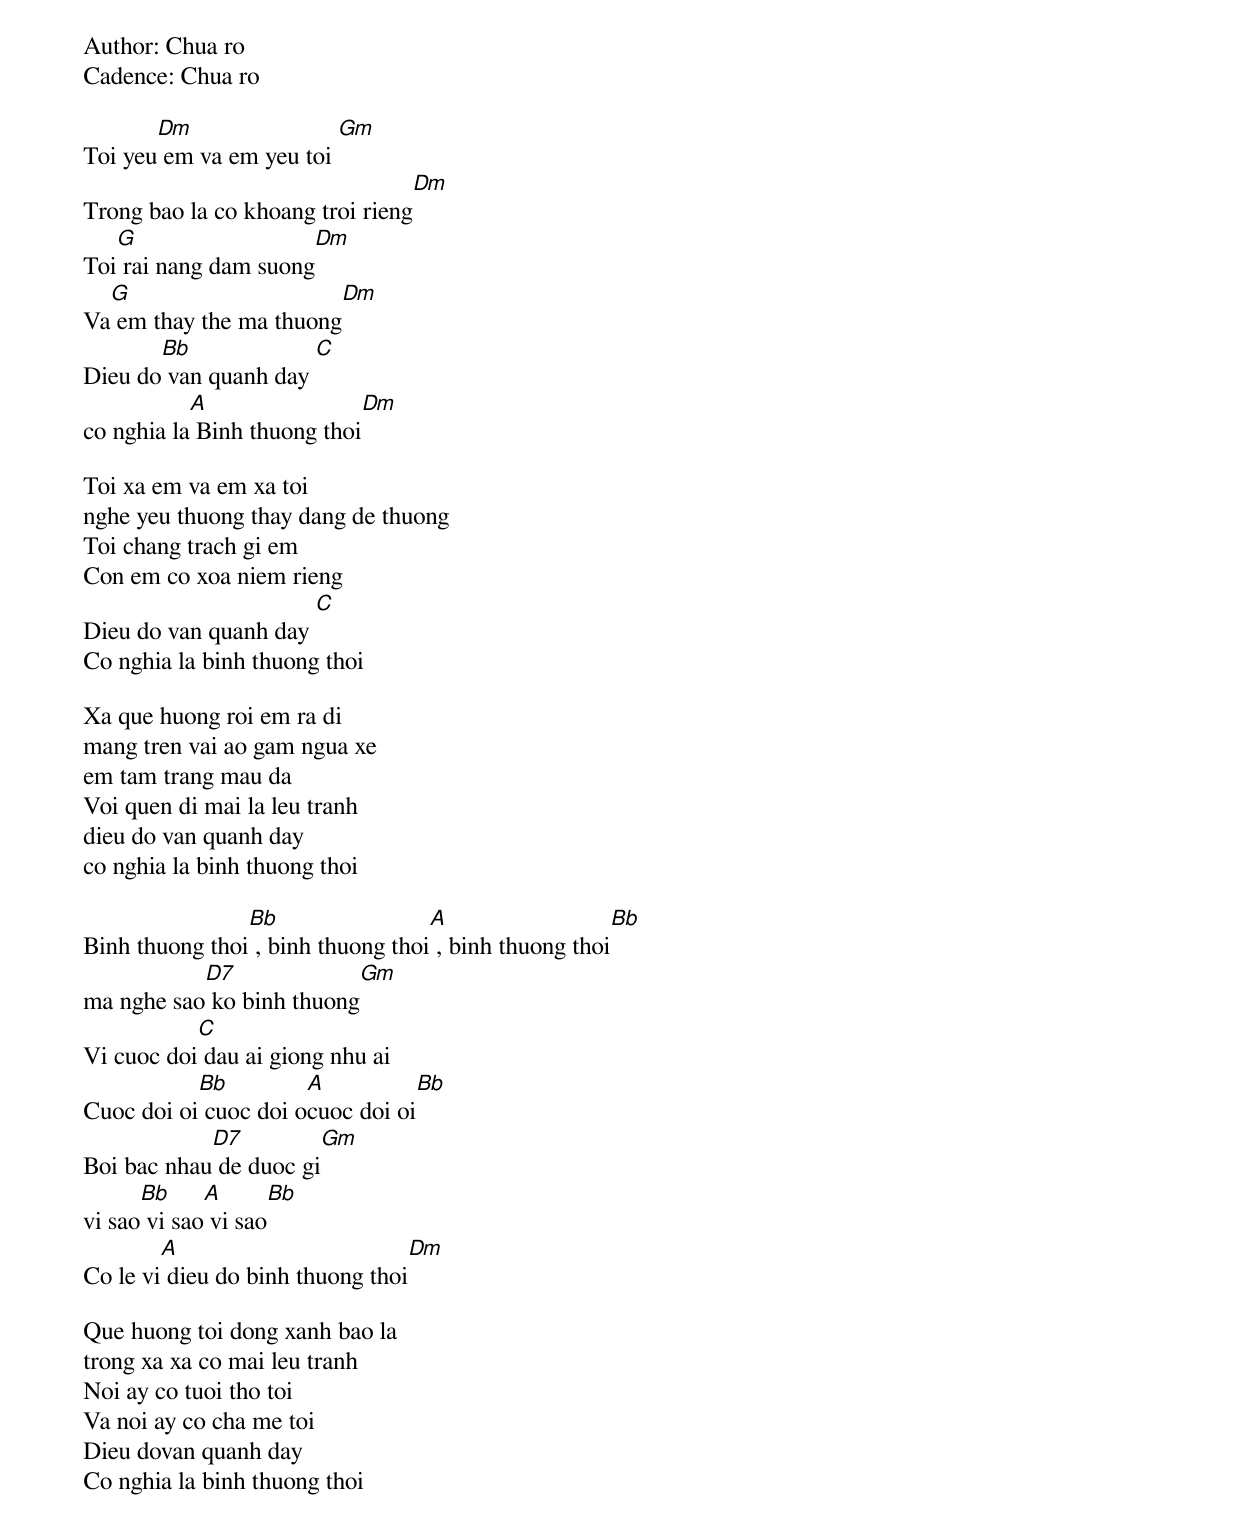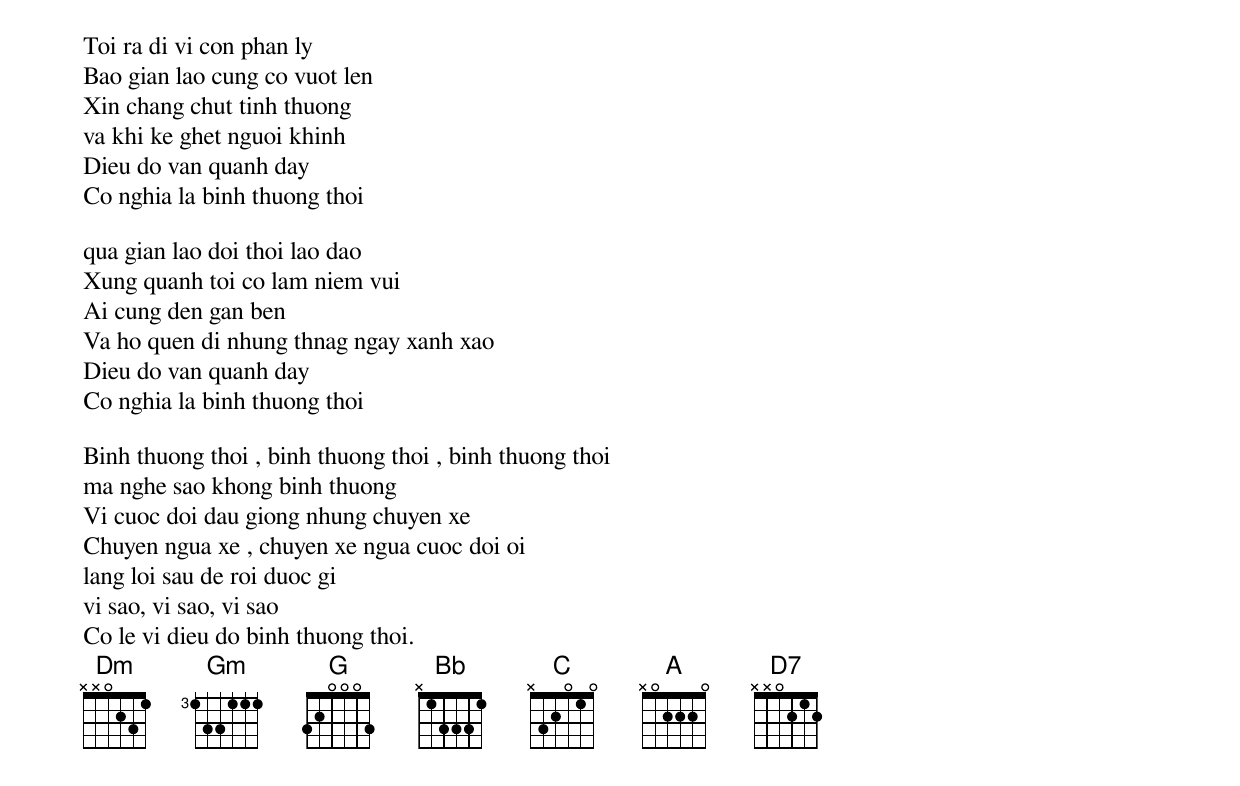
Author: Chua ro
Cadence: Chua ro

Toi yeu[Dm] em va em yeu toi [Gm]
Trong bao la co khoang troi rieng[Dm]
Toi[G] rai nang dam suong[Dm]
Va[G] em thay the ma thuong[Dm]
Dieu do[Bb] van quanh day [C]
co nghia la[A] Binh thuong thoi[Dm]

Toi xa em va em xa toi
nghe yeu thuong thay dang de thuong
Toi chang trach gi em
Con em co xoa niem rieng
Dieu do van quanh day [C]
Co nghia la binh thuong thoi

Xa que huong roi em ra di
mang tren vai ao gam ngua xe
em tam trang mau da
Voi quen di mai la leu tranh
dieu do van quanh day
co nghia la binh thuong thoi

Binh thuong thoi[Bb] , binh thuong thoi[A] , binh thuong thoi[Bb]
ma nghe sao[D7] ko binh thuong[Gm]
Vi cuoc doi[C] dau ai giong nhu ai
Cuoc doi oi[Bb] cuoc doi o[A]cuoc doi oi[Bb]
Boi bac nhau[D7] de duoc gi[Gm]
vi sao[Bb] vi sao[A] vi sao[Bb]
Co le vi[A] dieu do binh thuong thoi[Dm]

Que huong toi dong xanh bao la
trong xa xa co mai leu tranh
Noi ay co tuoi tho toi
Va noi ay co cha me toi
Dieu dovan quanh day
Co nghia la binh thuong thoi

Toi ra di vi con phan ly
Bao gian lao cung co vuot len
Xin chang chut tinh thuong
va khi ke ghet nguoi khinh
Dieu do van quanh day
Co nghia la binh thuong thoi

qua gian lao doi thoi lao dao
Xung quanh toi co lam niem vui
Ai cung den gan ben
Va ho quen di nhung thnag ngay xanh xao
Dieu do van quanh day
Co nghia la binh thuong thoi

Binh thuong thoi , binh thuong thoi , binh thuong thoi
ma nghe sao khong binh thuong
Vi cuoc doi dau giong nhung chuyen xe
Chuyen ngua xe , chuyen xe ngua cuoc doi oi
lang loi sau de roi duoc gi
vi sao, vi sao, vi sao
Co le vi dieu do binh thuong thoi.
